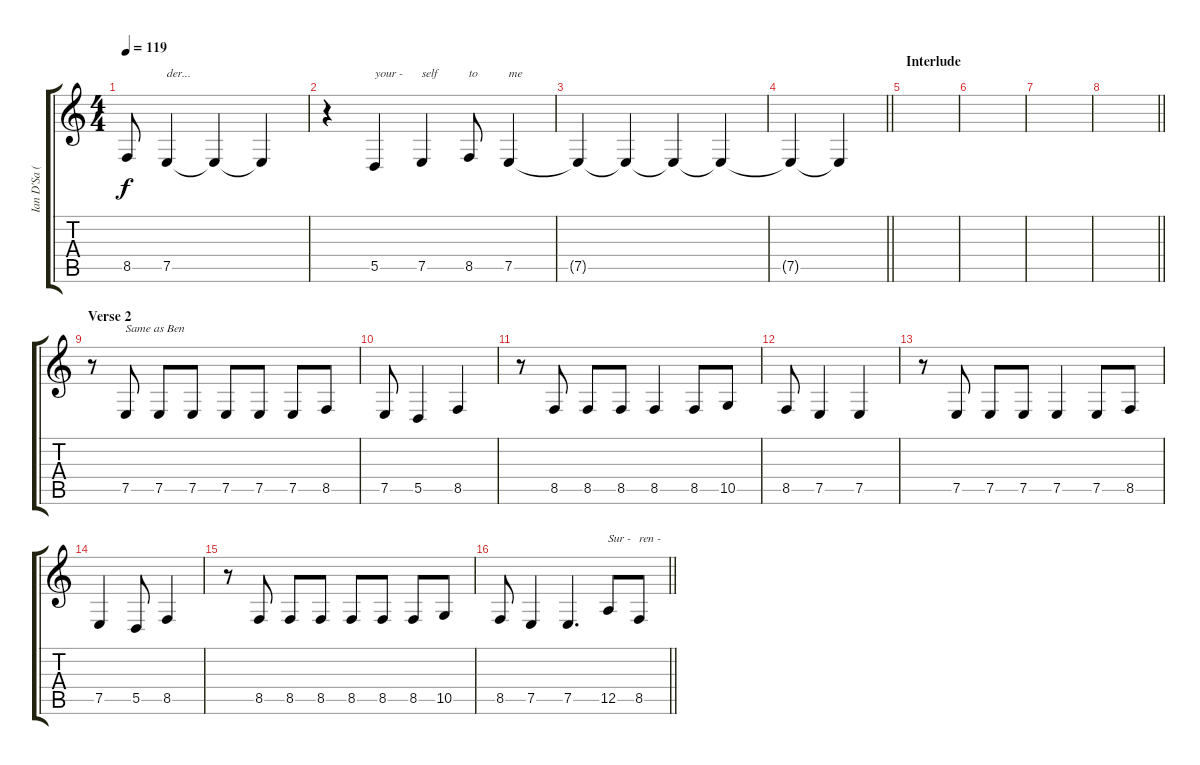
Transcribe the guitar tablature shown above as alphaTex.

\track ("Ian D'Sa (Backing and Harmonic Vocals)" "Ian D'Sa (") {instrument violin}
\staff {score tabs}
\tuning (E4 B3 G3 D3 A2 D2) {hide}
\ts (4 4)
\tempo 119
\clef g2
\ks c
8.5{t}.8{dy f} 7.5.4{txt "der..."} 7.5{t}.4 7.5{t}.4 |
r.4 5.5.4{txt "your - "} 7.5.4{txt "self"} 8.5.8{txt "to"} 7.5.4{txt "me"} |
7.5{t}.4 7.5{t}.4 7.5{t}.4 7.5{t}.4 |
\barLineRight lightlight
7.5{t}.4 7.5{t}.4 |
\section ("" "Interlude")
|
|
|
\barLineRight lightlight
|
\section ("" "Verse 2")
r.8 7.5.8{txt "Same as Ben"} 7.5.8 7.5.8 7.5.8 7.5.8 7.5.8 8.5.8 |
7.5.8 5.5.4 8.5.4 |
r.8 8.5.8 8.5.8 8.5.8 8.5.4 8.5.8 10.5.8 |
8.5.8 7.5.4 7.5.4 |
r.8 7.5.8 7.5.8 7.5.8 7.5.4 7.5.8 8.5.8 |
7.5.4 5.5.8 8.5.4 |
r.8 8.5.8 8.5.8 8.5.8 8.5.8 8.5.8 8.5.8 10.5.8 |
\barLineRight lightlight
8.5.8 7.5.4 7.5.4{d} 12.5.8{txt "Sur - "} 8.5.8{txt "ren - "}
